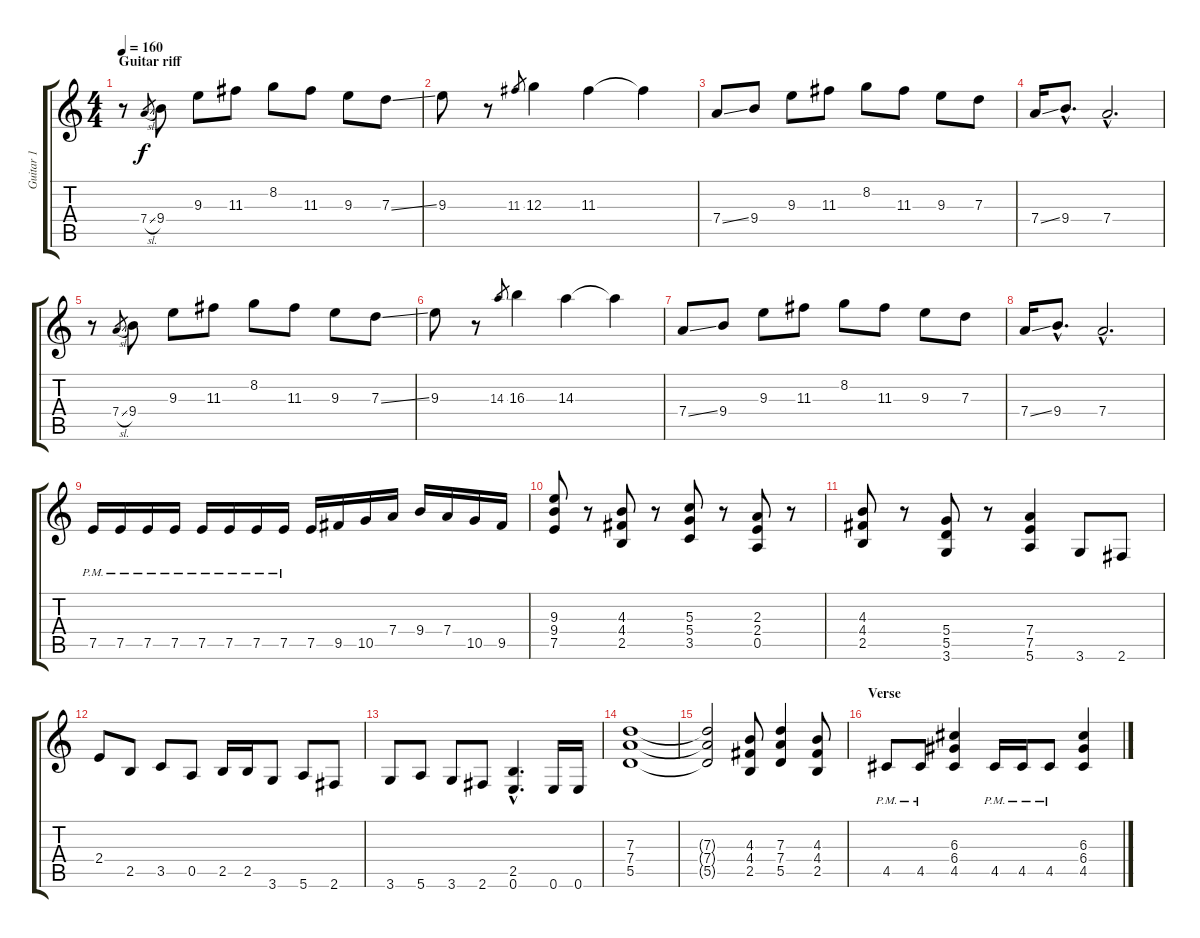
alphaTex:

\track ("Guitar 1" "Guitar 1") {instrument distortionguitar}
\staff {score tabs}
\tuning (E4 B3 G3 D3 A2 E2) {hide}
\ts (4 4)
\section ("" "Guitar riff")
\tempo 160
\clef g2
\ks c
r.8{dy f} 7.4{sl}.8{gr} 9.4.8 9.3.8 11.3.8 8.2.8 11.3.8 9.3.8 7.3{ss}.8 |
9.3.8 r.8 11.3.8{gr} 12.3.4 11.3.4 11.3{t}.4 |
7.4{ss}.8 9.4.8 9.3.8 11.3.8 8.2.8 11.3.8 9.3.8 7.3.8 |
7.4{ss}.16 9.4{hac}.8{d} 7.4{hac}.2{d} |
r.8 7.4{sl}.8{gr} 9.4.8 9.3.8 11.3.8 8.2.8 11.3.8 9.3.8 7.3{ss}.8 |
9.3.8 r.8 14.3.8{gr} 16.3.4 14.3.4 14.3{t}.4 |
7.4{ss}.8 9.4.8 9.3.8 11.3.8 8.2.8 11.3.8 9.3.8 7.3.8 |
7.4{ss}.16 9.4{hac}.8{d} 7.4{hac}.2{d} |
7.5{pm}.16 7.5{pm}.16 7.5{pm}.16 7.5{pm}.16 7.5{pm}.16 7.5{pm}.16 7.5{pm}.16 7.5{pm}.16 7.5.16 9.5.16 10.5.16 7.4.16 9.4.16 7.4.16 10.5.16 9.5.16 |
(9.3 9.4 7.5).8 r.8 (4.3 4.4 2.5).8 r.8 (5.3 5.4 3.5).8 r.8 (2.3 2.4 0.5).8 r.8 |
(4.3 4.4 2.5).8 r.8 (5.4 5.5 3.6).8 r.8 (7.4 7.5 5.6).4 3.6.8 2.6.8 |
2.4.8 2.5.8 3.5.8 0.5.8 2.5.16 2.5.16 3.6.8 5.6.8 2.6.8 |
3.6.8 5.6.8 3.6.8 2.6.8 (2.5{hac} 0.6{hac}).4{d} 0.6.16 0.6.16 |
(7.3 7.4 5.5).1 |
(7.3{t} 7.4{t} 5.5{t}).2 (4.3 4.4 2.5).8 (7.3 7.4 5.5).4 (4.3 4.4 2.5).8 |
\section ("" "Verse")
4.5{pm}.8 4.5{pm}.8 (6.3 6.4 4.5).4 4.5{pm}.16 4.5{pm}.16 4.5{pm}.8 (6.3 6.4 4.5).4
